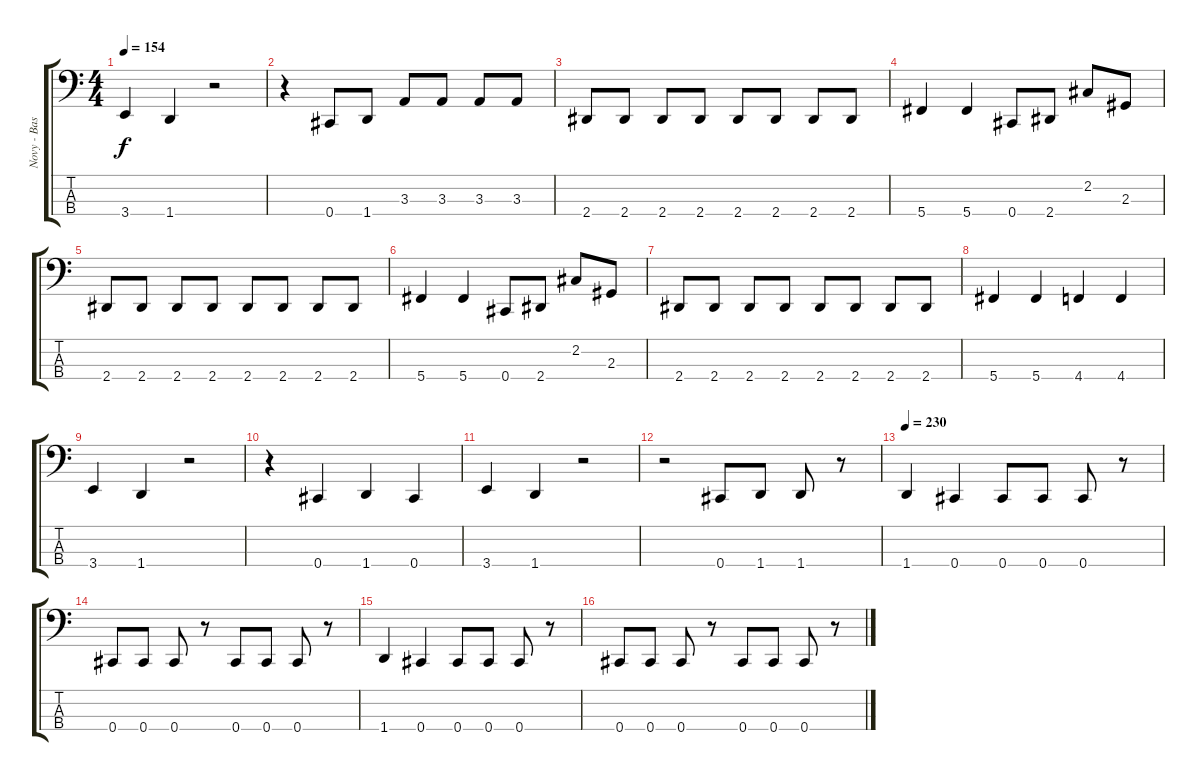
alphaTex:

\track ("Novy - Bass" "Novy - Bas") {instrument electricbassfinger}
\staff {score tabs}
\tuning (E2 B1 Gb1 Db1) {hide}
\ts (4 4)
\tempo 154
\clef f4
\ks c
3.4.4{dy f} 1.4.4 r.2 |
r.4 0.4.8 1.4.8 3.3.8 3.3.8 3.3.8 3.3.8 |
2.4.8 2.4.8 2.4.8 2.4.8 2.4.8 2.4.8 2.4.8 2.4.8 |
5.4.4 5.4.4 0.4.8 2.4.8 2.2.8 2.3.8 |
2.4.8 2.4.8 2.4.8 2.4.8 2.4.8 2.4.8 2.4.8 2.4.8 |
5.4.4 5.4.4 0.4.8 2.4.8 2.2.8 2.3.8 |
2.4.8 2.4.8 2.4.8 2.4.8 2.4.8 2.4.8 2.4.8 2.4.8 |
5.4.4 5.4.4 4.4.4 4.4.4 |
3.4.4 1.4.4 r.2 |
r.4 0.4.4 1.4.4 0.4.4 |
3.4.4 1.4.4 r.2 |
r.2 0.4.8 1.4.8 1.4.8 r.8 |
\tempo 230
1.4.4 0.4.4 0.4.8 0.4.8 0.4.8 r.8 |
0.4.8 0.4.8 0.4.8 r.8 0.4.8 0.4.8 0.4.8 r.8 |
1.4.4 0.4.4 0.4.8 0.4.8 0.4.8 r.8 |
0.4.8 0.4.8 0.4.8 r.8 0.4.8 0.4.8 0.4.8 r.8
